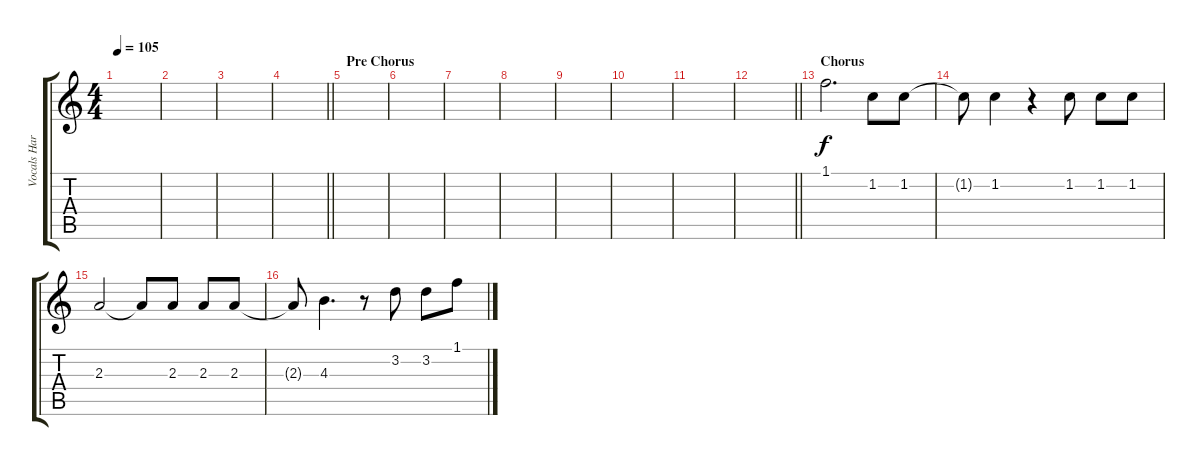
\track ("Vocals Harmony" "Vocals Har") {instrument overdrivenguitar}
\staff {score tabs}
\tuning (E4 B3 G3 D3 A2 E2) {hide}
\ts (4 4)
\tempo 105
\clef g2
\ks c
|
|
|
\barLineRight lightlight
|
\section ("" "Pre Chorus")
|
|
|
|
|
|
|
\barLineRight lightlight
|
\section ("" "Chorus")
1.1.2{d} 1.2.8 1.2.8 |
1.2{t}.8 1.2.4 r.4 1.2.8 1.2.8 1.2.8 |
2.3.2 2.3{t}.8 2.3.8 2.3.8 2.3.8 |
2.3{t}.8 4.3.4{d} r.8 3.2.8 3.2.8 1.1.8
